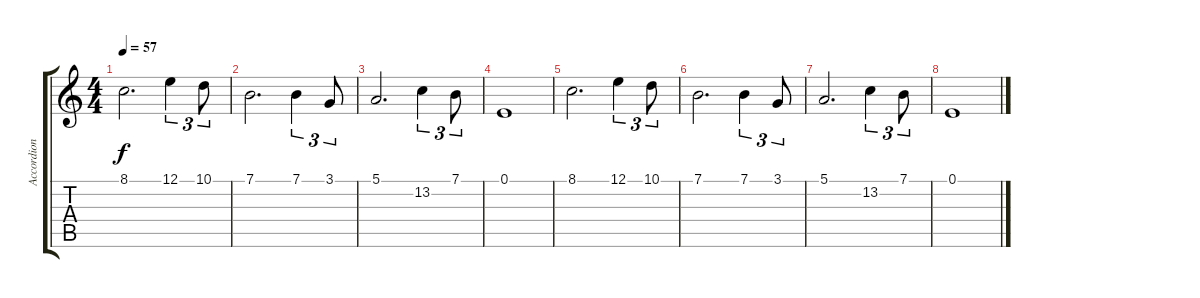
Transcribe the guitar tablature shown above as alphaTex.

\track ("Accordion" "Accordion") {instrument accordion}
\staff {score tabs}
\tuning (E4 B3 G3 D3 A2 E2) {hide}
\ts (4 4)
\tempo 57
\clef g2
\ks c
8.1.2{d dy f} 12.1.4{tu (3 2)} 10.1.8{tu (3 2)} |
7.1.2{d} 7.1.4{tu (3 2)} 3.1.8{tu (3 2)} |
5.1.2{d} 13.2.4{tu (3 2)} 7.1.8{tu (3 2)} |
0.1.1 |
8.1.2{d} 12.1.4{tu (3 2)} 10.1.8{tu (3 2)} |
7.1.2{d} 7.1.4{tu (3 2)} 3.1.8{tu (3 2)} |
5.1.2{d} 13.2.4{tu (3 2)} 7.1.8{tu (3 2)} |
0.1.1
